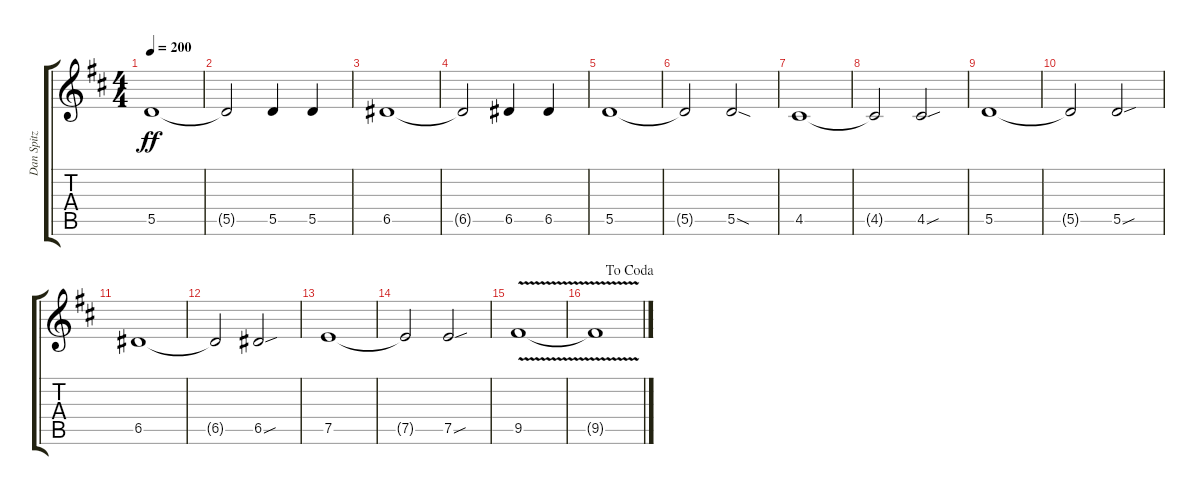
\track ("Dan Spitz" "Dan Spitz") {instrument distortionguitar}
\staff {score tabs}
\tuning (E4 B3 G3 D3 A2 E2) {hide}
\ts (4 4)
\tempo 200
\clef g2
\ks d
5.5.1{dy ff} |
5.5{t}.2 5.5.4 5.5.4 |
6.5.1 |
6.5{t}.2 6.5.4 6.5.4 |
5.5.1 |
5.5{t}.2 5.5{sod}.2 |
4.5.1 |
4.5{t}.2 4.5{sou}.2 |
5.5.1 |
5.5{t}.2 5.5{sou}.2 |
6.5.1 |
6.5{t}.2 6.5{sou}.2 |
7.5.1 |
7.5{t}.2 7.5{sou}.2 |
9.5{v}.1 |
\jump dacoda
9.5{v t}.1
